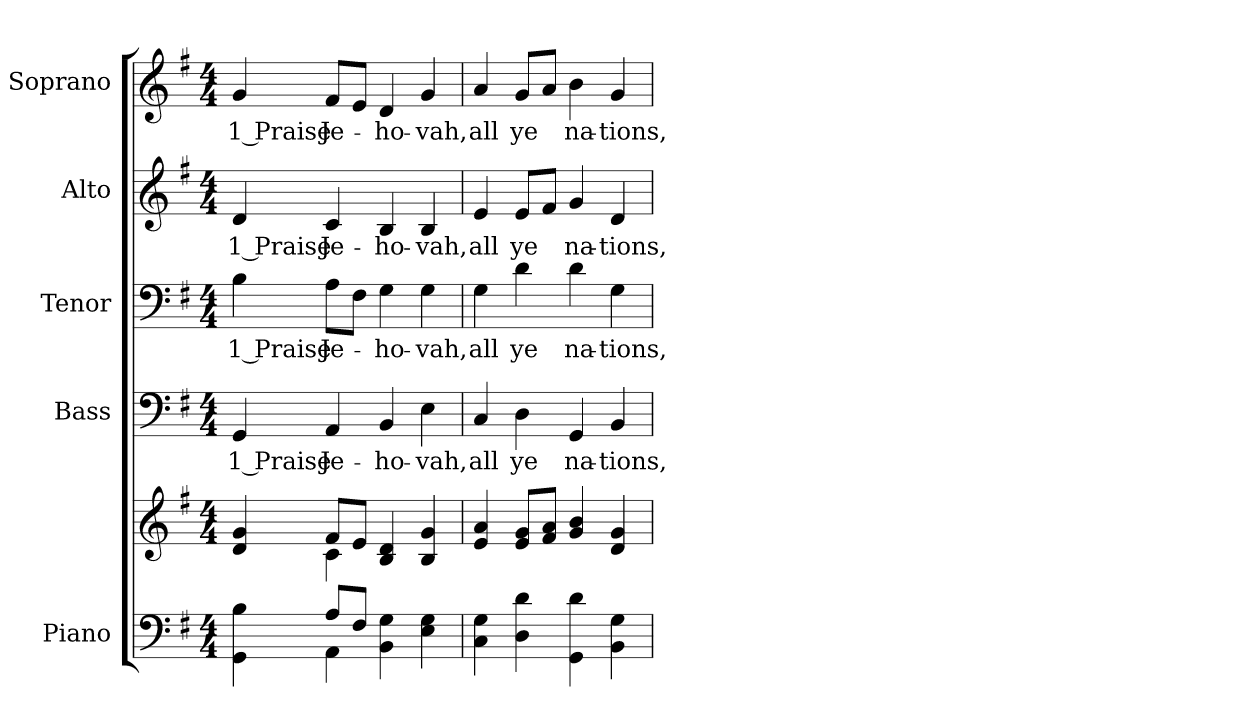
**kern	**kern	**kern	**text	**kern	**text	**kern	**text	**kern	**text
*part5	*part5	*part4	*part4	*part3	*part3	*part2	*part2	*part1	*part1
*staff6	*staff5	*staff4	*staff4	*staff3	*staff3	*staff2	*staff2	*staff1	*staff1
*I"Piano	*	*I"Bass	*	*I"Tenor	*	*I"Alto	*	*I"Soprano	*
*I'Pno.	*	*I'B.	*	*I'T.	*	*I'A.	*	*I'S.	*
!!LO:PB:g=z
*clefF4	*clefG2	*clefF4	*	*clefF4	*	*clefG2	*	*clefG2	*
*k[f#]	*k[f#]	*k[f#]	*	*k[f#]	*	*k[f#]	*	*k[f#]	*
*G:	*G:	*G:	*	*G:	*	*G:	*	*G:	*
*M4/4	*M4/4	*M4/4	*	*M4/4	*	*M4/4	*	*M4/4	*
*MM120	*MM120	*MM120	*	*MM120	*	*MM120	*	*MM120	*
=1	=1	=1	=1	=1	=1	=1	=1	=1	=1
*^	*^	*	*	*	*	*	*	*	*
!	!	!	!	!	!LO:LY:b:color=#000000	!	!	!	!	!	!
!	!	!	!	!	!	!	!LO:LY:b:color=#000000	!	!	!	!
!	!	!	!	!	!	!	!	!	!LO:LY:b:color=#000000	!	!
!	!	!	!	!	!	!	!	!	!	!	!LO:LY:b:color=#000000
4GGi\ 4Bi	4ryy	4di/ 4gi	4ryy	4GGi/	1 Praise	4Bi\	1 Praise	4di/	1 Praise	4gi/	1 Praise
!	!	!	!	!	!LO:LY:b:color=#000000	!	!	!	!	!	!
!	!	!	!	!	!	!	!LO:LY:b:color=#000000	!	!	!	!
!	!	!	!	!	!	!	!	!	!LO:LY:b:color=#000000	!	!
!	!	!	!	!	!	!	!	!	!	!	!LO:LY:b:color=#000000
8Ai/L	4AAi\	8f#i/L	4ci\	4AAi/	Je-	8Ai\L	Je-	4ci/	Je-	8f#i/L	Je-
8F#i/J	.	8ei/J	.	.	.	8F#i\J	.	.	.	8ei/J	.
!	!	!	!	!	!LO:LY:b:color=#000000	!	!	!	!	!	!
!	!	!	!	!	!	!	!LO:LY:b:color=#000000	!	!	!	!
!	!	!	!	!	!	!	!	!	!LO:LY:b:color=#000000	!	!
!	!	!	!	!	!	!	!	!	!	!	!LO:LY:b:color=#000000
4BBi\ 4Gi	2ryy	4Bi/ 4di	2ryy	4BBi/	-ho-	4Gi\	-ho-	4Bi/	-ho-	4di/	-ho-
!	!	!	!	!	!LO:LY:b:color=#000000	!	!	!	!	!	!
!	!	!	!	!	!	!	!LO:LY:b:color=#000000	!	!	!	!
!	!	!	!	!	!	!	!	!	!LO:LY:b:color=#000000	!	!
!	!	!	!	!	!	!	!	!	!	!	!LO:LY:b:color=#000000
4Ei\ 4Gi	.	4Bi/ 4gi	.	4Ei\	-vah,	4Gi\	-vah,	4Bi/	-vah,	4gi/	-vah,
*v	*v	*	*	*	*	*	*	*	*	*	*
*	*v	*v	*	*	*	*	*	*	*	*
=2	=2	=2	=2	=2	=2	=2	=2	=2	=2
!	!	!	!LO:LY:b:color=#000000	!	!	!	!	!	!
!	!	!	!	!	!LO:LY:b:color=#000000	!	!	!	!
!	!	!	!	!	!	!	!LO:LY:b:color=#000000	!	!
!	!	!	!	!	!	!	!	!	!LO:LY:b:color=#000000
4Ci\ 4Gi	4ei/ 4ai	4Ci/	all	4Gi\	all	4ei/	all	4ai/	all
!	!	!	!LO:LY:b:color=#000000	!	!	!	!	!	!
!	!	!	!	!	!LO:LY:b:color=#000000	!	!	!	!
!	!	!	!	!	!	!	!LO:LY:b:color=#000000	!	!
!	!	!	!	!	!	!	!	!	!LO:LY:b:color=#000000
4Di\ 4di	8ei/ 8giL	4Di\	ye	4di\	ye	8ei/L	ye	8gi/L	ye
.	8f#i/ 8aiJ	.	.	.	.	8f#i/J	.	8ai/J	.
!	!	!	!LO:LY:b:color=#000000	!	!	!	!	!	!
!	!	!	!	!	!LO:LY:b:color=#000000	!	!	!	!
!	!	!	!	!	!	!	!LO:LY:b:color=#000000	!	!
!	!	!	!	!	!	!	!	!	!LO:LY:b:color=#000000
4GGi\ 4di	4gi/ 4bi	4GGi/	na-	4di\	na-	4gi/	na-	4bi\	na-
!	!	!	!LO:LY:b:color=#000000	!	!	!	!	!	!
!	!	!	!	!	!LO:LY:b:color=#000000	!	!	!	!
!	!	!	!	!	!	!	!LO:LY:b:color=#000000	!	!
!	!	!	!	!	!	!	!	!	!LO:LY:b:color=#000000
4BBi\ 4Gi	4di/ 4gi	4BBi/	-tions,	4Gi\	-tions,	4di/	-tions,	4gi/	-tions,
=	=	=	=	=	=	=	=	=	=
*-	*-	*-	*-	*-	*-	*-	*-	*-	*-
